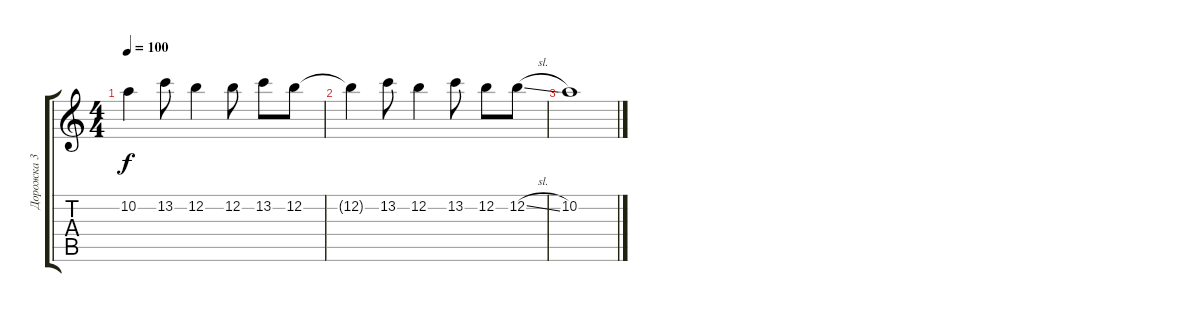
\track ("Дорожка 3" "Дорожка 3") {instrument distortionguitar}
\staff {score tabs}
\tuning (E4 B3 G3 D3 A2 E2) {hide}
\ts (4 4)
\tempo 100
\clef g2
\ks c
10.2.4{dy f} 13.2.8 12.2.4 12.2.8 13.2.8 12.2.8 |
12.2{t}.4 13.2.8 12.2.4 13.2.8 12.2.8 12.2{sl}.8 |
10.2.1
